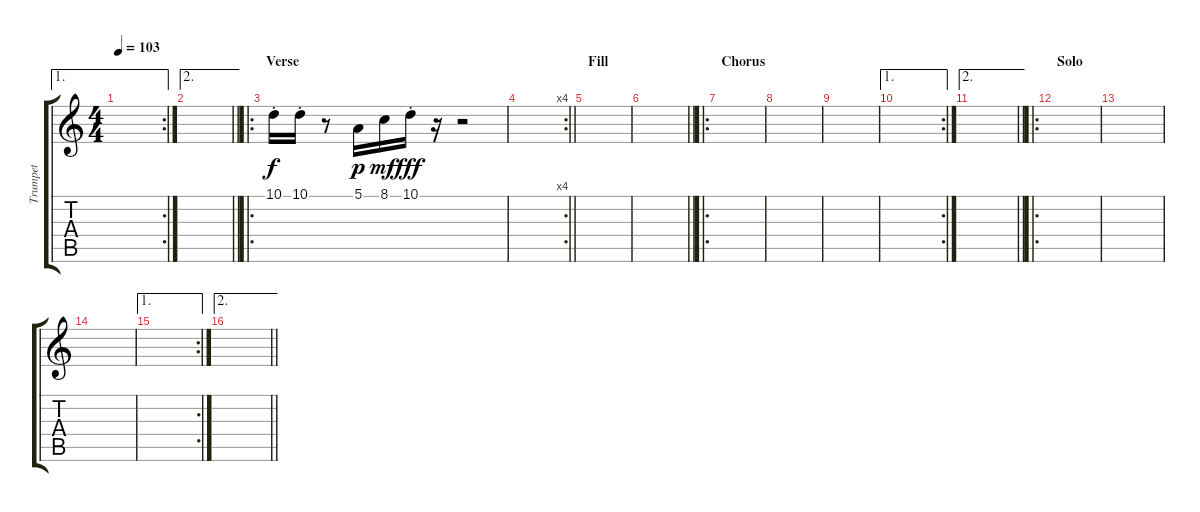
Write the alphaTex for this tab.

\track ("Trumpet" "Trumpet") {instrument trumpet}
\staff {score tabs}
\tuning (E4 B3 G3 D3 A2 E2) {hide}
\ae 1
\rc 2
\ts (4 4)
\tempo 103
\clef g2
\ks c
|
\ae 2
\barLineRight lightlight
|
\ro
\section ("" "Verse")
10.1{st}.16 10.1{st}.16 r.8 5.1.16{dy p} 8.1.16{dy mf} 10.1{st}.16{dy fff} r.16 r.2 |
\rc 4
\barLineRight lightlight
|
\section ("" "Fill")
|
\barLineRight lightlight
|
\ro
\section ("" "Chorus")
|
|
|
\ae 1
\rc 2
|
\ae 2
\barLineRight lightlight
|
\ro
\section ("" "Solo")
|
|
|
\ae 1
\rc 2
|
\ae 2
\barLineRight lightlight
